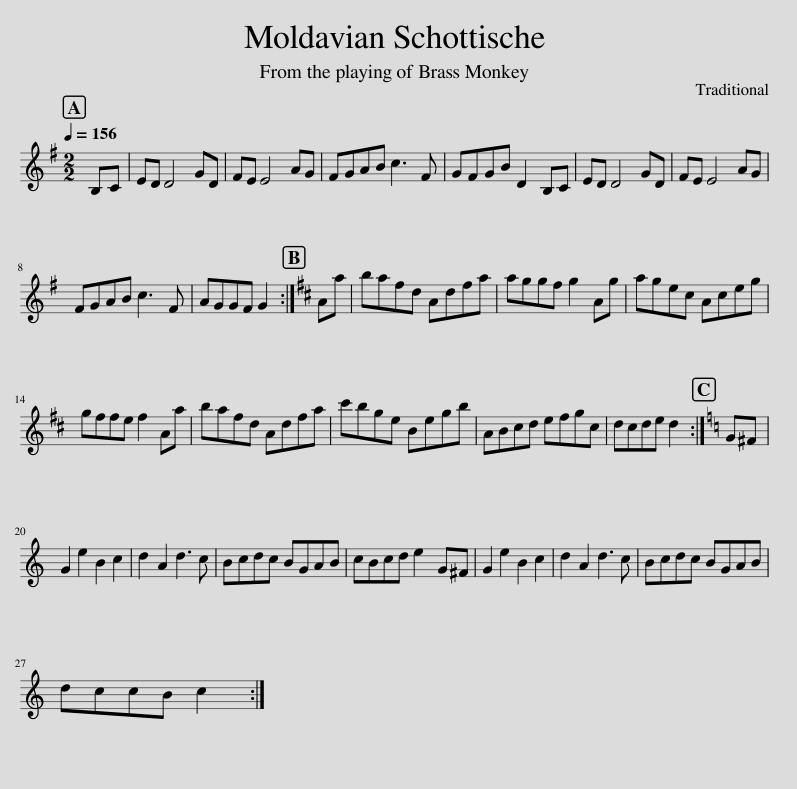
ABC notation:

X:1
L:1/8
Q:1/4=156
M:2/2
I:linebreak $
K:G
V:1 treble
V:1
 B,C | ED D4 GD | FE E4 AG | FGAB c3 F | GFGB D2 B,C | %5
 ED D4 GD | FE E4 AG |$ FGAB c3 F | AGGF G2 :|[K:D] Aa | %10
 bafd Adfa | aggf g2 Ag | agec Aceg |$ gffe f2 Aa | bafd Adfa | %15
 c'bge Begb | ABcd efgc | dcde d2 :|[K:C] G^F |$ G2 e2 B2 c2 | %20
 d2 A2 d3 c | Bcdc BGAB | cBcd e2 G^F | G2 e2 B2 c2 | d2 A2 d3 c | %25
 Bcdc BGAB |$ dccB c2 :| %27
